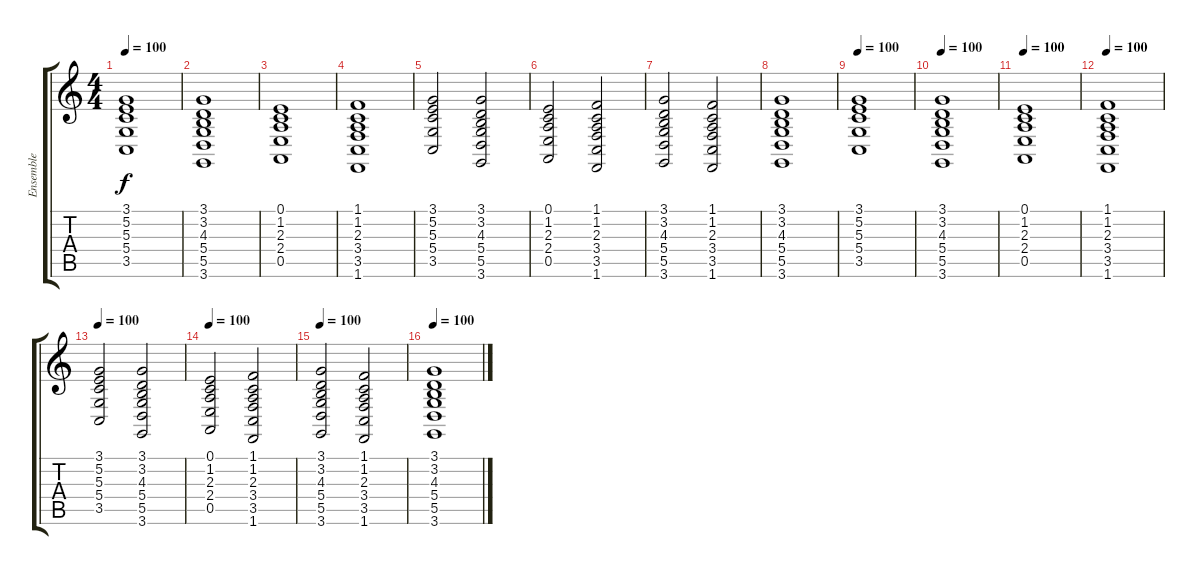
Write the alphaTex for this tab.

\track ("Ensemble" "Ensemble") {instrument stringensemble1}
\staff {score tabs}
\tuning (E4 B3 G3 D3 A2 E2) {hide}
\ts (4 4)
\tempo 100
\tempo 120
\tempo 100
\clef g2
\ks c
(3.1 5.2 5.3 5.4 3.5).1{dy f instrument stringensemble1} |
(3.1 3.2 4.3 5.4 5.5 3.6).1 |
(0.1 1.2 2.3 2.4 0.5).1 |
(1.1 1.2 2.3 3.4 3.5 1.6).1 |
(3.1 5.2 5.3 5.4 3.5).2 (3.1 3.2 4.3 5.4 5.5 3.6).2 |
(0.1 1.2 2.3 2.4 0.5).2 (1.1 1.2 2.3 3.4 3.5 1.6).2 |
(3.1 3.2 4.3 5.4 5.5 3.6).2 (1.1 1.2 2.3 3.4 3.5 1.6).2 |
(3.1 3.2 4.3 5.4 5.5 3.6).1 |
\section ("" "")
\tempo 100
(3.1 5.2 5.3 5.4 3.5).1 |
\tempo 100
(3.1 3.2 4.3 5.4 5.5 3.6).1 |
\tempo 100
(0.1 1.2 2.3 2.4 0.5).1 |
\tempo 100
(1.1 1.2 2.3 3.4 3.5 1.6).1 |
\tempo 100
(3.1 5.2 5.3 5.4 3.5).2 (3.1 3.2 4.3 5.4 5.5 3.6).2 |
\tempo 100
(0.1 1.2 2.3 2.4 0.5).2 (1.1 1.2 2.3 3.4 3.5 1.6).2 |
\tempo 100
(3.1 3.2 4.3 5.4 5.5 3.6).2 (1.1 1.2 2.3 3.4 3.5 1.6).2 |
\tempo 100
(3.1 3.2 4.3 5.4 5.5 3.6).1
